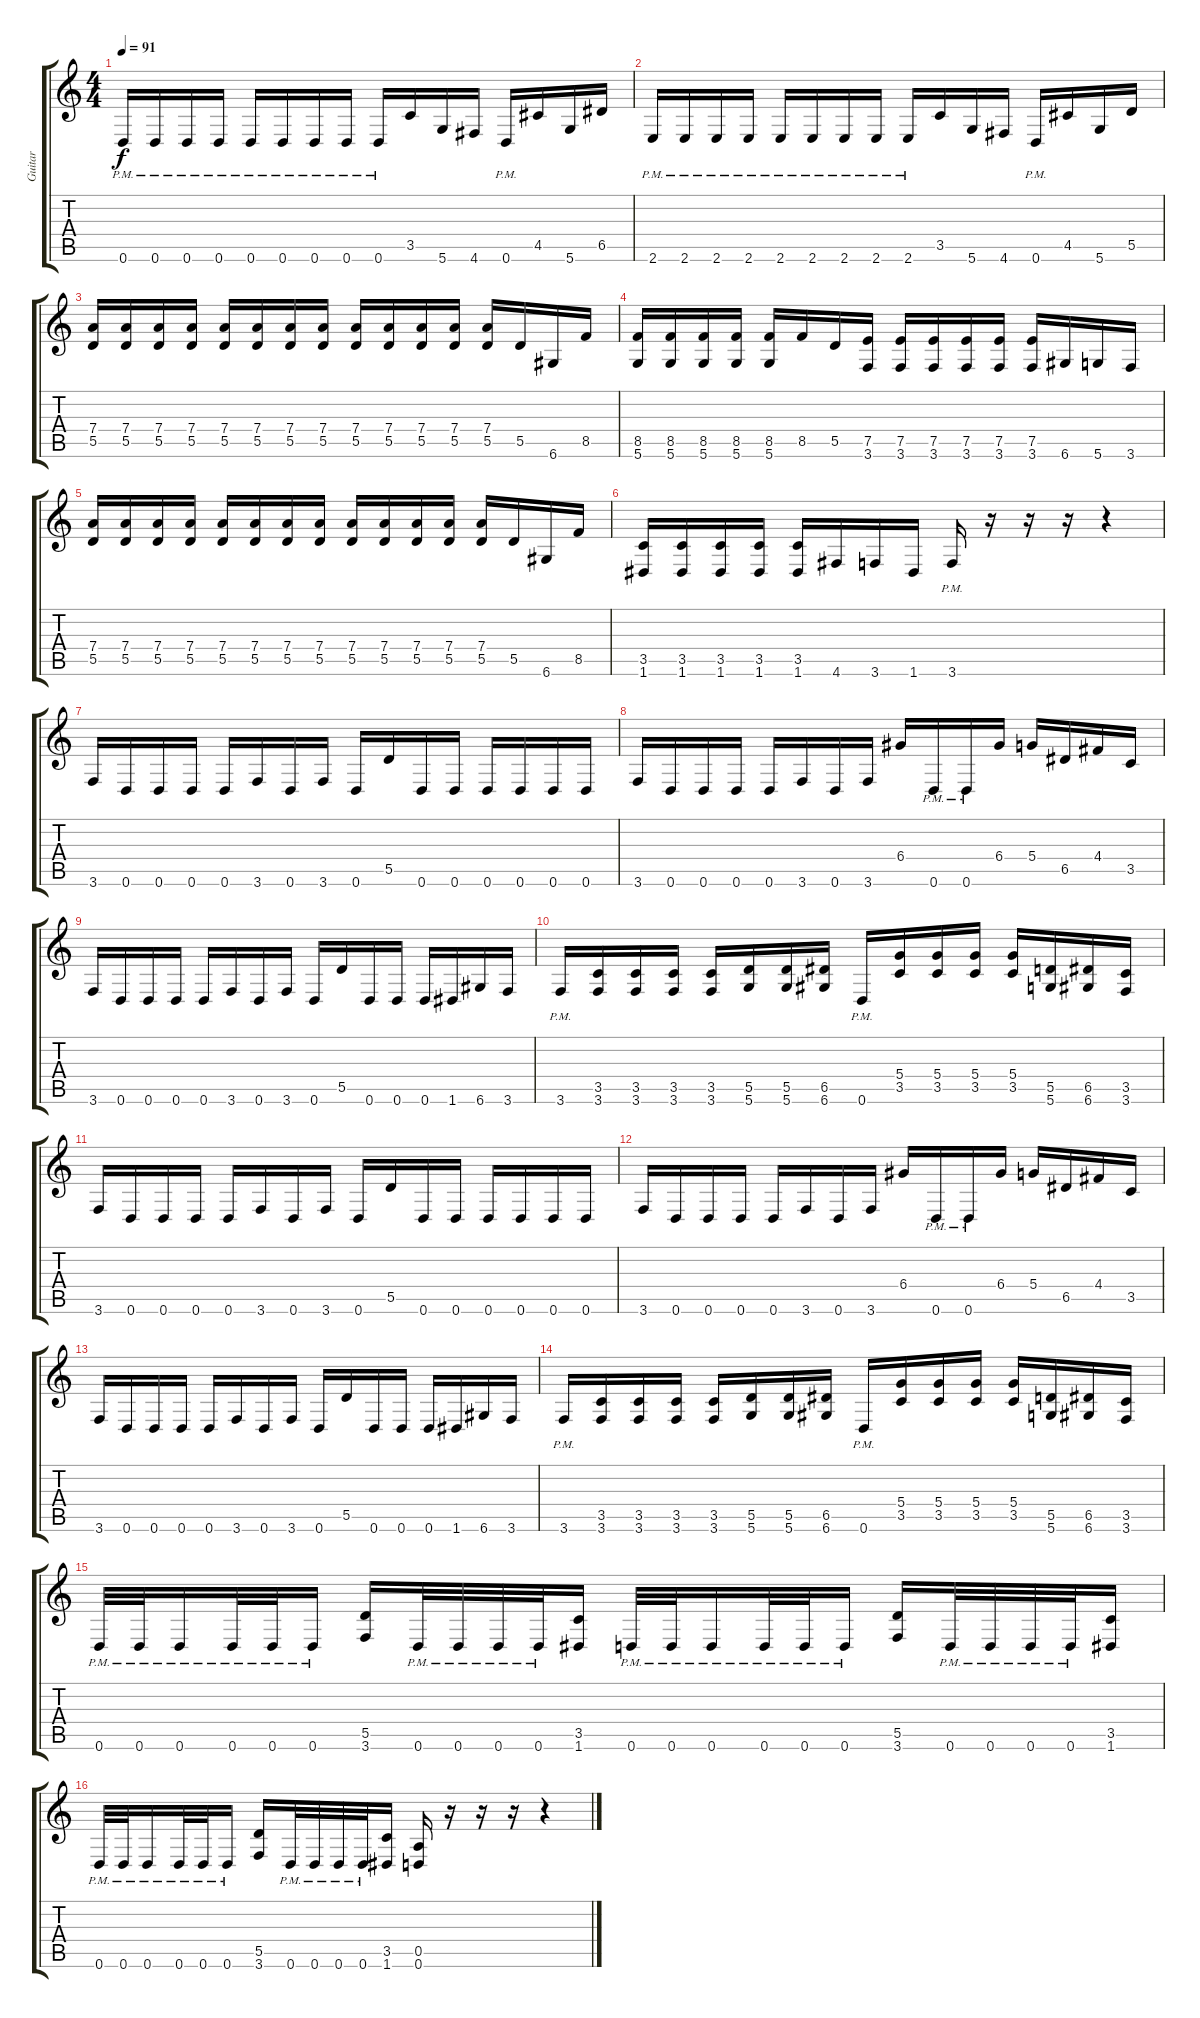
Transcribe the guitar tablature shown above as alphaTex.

\track ("Guitar" "Guitar") {instrument distortionguitar}
\staff {score tabs}
\tuning (E4 B3 G3 D3 A2 D2) {hide}
\ts (4 4)
\tempo 91
\clef g2
\ks c
0.6{pm}.16{dy f} 0.6{pm}.16 0.6{pm}.16 0.6{pm}.16 0.6{pm}.16 0.6{pm}.16 0.6{pm}.16 0.6{pm}.16 0.6{pm}.16 3.5.16 5.6.16 4.6.16 0.6{pm}.16 4.5.16 5.6.16 6.5.16 |
2.6{pm}.16 2.6{pm}.16 2.6{pm}.16 2.6{pm}.16 2.6{pm}.16 2.6{pm}.16 2.6{pm}.16 2.6{pm}.16 2.6{pm}.16 3.5.16 5.6.16 4.6.16 0.6{pm}.16 4.5.16 5.6.16 5.5.16 |
(7.4 5.5).16 (7.4 5.5).16 (7.4 5.5).16 (7.4 5.5).16 (7.4 5.5).16 (7.4 5.5).16 (7.4 5.5).16 (7.4 5.5).16 (7.4 5.5).16 (7.4 5.5).16 (7.4 5.5).16 (7.4 5.5).16 (7.4 5.5).16 5.5.16 6.6.16 8.5.16 |
(8.5 5.6).16 (8.5 5.6).16 (8.5 5.6).16 (8.5 5.6).16 (8.5 5.6).16 8.5.16 5.5.16 (7.5 3.6).16 (7.5 3.6).16 (7.5 3.6).16 (7.5 3.6).16 (7.5 3.6).16 (7.5 3.6).16 6.6.16 5.6.16 3.6.16 |
(7.4 5.5).16 (7.4 5.5).16 (7.4 5.5).16 (7.4 5.5).16 (7.4 5.5).16 (7.4 5.5).16 (7.4 5.5).16 (7.4 5.5).16 (7.4 5.5).16 (7.4 5.5).16 (7.4 5.5).16 (7.4 5.5).16 (7.4 5.5).16 5.5.16 6.6.16 8.5.16 |
(3.5 1.6).16 (3.5 1.6).16 (3.5 1.6).16 (3.5 1.6).16 (3.5 1.6).16 4.6.16 3.6.16 1.6.16 3.6{pm}.16 r.16 r.16 r.16 r.4 |
3.6.16 0.6.16 0.6.16 0.6.16 0.6.16 3.6.16 0.6.16 3.6.16 0.6.16 5.5.16 0.6.16 0.6.16 0.6.16 0.6.16 0.6.16 0.6.16 |
3.6.16 0.6.16 0.6.16 0.6.16 0.6.16 3.6.16 0.6.16 3.6.16 6.4.16 0.6{pm}.16 0.6{pm}.16 6.4.16 5.4.16 6.5.16 4.4.16 3.5.16 |
3.6.16 0.6.16 0.6.16 0.6.16 0.6.16 3.6.16 0.6.16 3.6.16 0.6.16 5.5.16 0.6.16 0.6.16 0.6.16 1.6.16 6.6.16 3.6.16 |
3.6{pm}.16 (3.5 3.6).16 (3.5 3.6).16 (3.5 3.6).16 (3.5 3.6).16 (5.5 5.6).16 (5.5 5.6).16 (6.5 6.6).16 0.6{pm}.16 (5.4 3.5).16 (5.4 3.5).16 (5.4 3.5).16 (5.4 3.5).16 (5.5 5.6).16 (6.5 6.6).16 (3.5 3.6).16 |
3.6.16 0.6.16 0.6.16 0.6.16 0.6.16 3.6.16 0.6.16 3.6.16 0.6.16 5.5.16 0.6.16 0.6.16 0.6.16 0.6.16 0.6.16 0.6.16 |
3.6.16 0.6.16 0.6.16 0.6.16 0.6.16 3.6.16 0.6.16 3.6.16 6.4.16 0.6{pm}.16 0.6{pm}.16 6.4.16 5.4.16 6.5.16 4.4.16 3.5.16 |
3.6.16 0.6.16 0.6.16 0.6.16 0.6.16 3.6.16 0.6.16 3.6.16 0.6.16 5.5.16 0.6.16 0.6.16 0.6.16 1.6.16 6.6.16 3.6.16 |
3.6{pm}.16 (3.5 3.6).16 (3.5 3.6).16 (3.5 3.6).16 (3.5 3.6).16 (5.5 5.6).16 (5.5 5.6).16 (6.5 6.6).16 0.6{pm}.16 (5.4 3.5).16 (5.4 3.5).16 (5.4 3.5).16 (5.4 3.5).16 (5.5 5.6).16 (6.5 6.6).16 (3.5 3.6).16 |
0.6{pm}.32 0.6{pm}.32 0.6{pm}.16 0.6{pm}.32 0.6{pm}.32 0.6{pm}.16 (5.5 3.6).16 0.6{pm}.32 0.6{pm}.32 0.6{pm}.32 0.6{pm}.32 (3.5 1.6).16 0.6{pm}.32 0.6{pm}.32 0.6{pm}.16 0.6{pm}.32 0.6{pm}.32 0.6{pm}.16 (5.5 3.6).16 0.6{pm}.32 0.6{pm}.32 0.6{pm}.32 0.6{pm}.32 (3.5 1.6).16 |
0.6{pm}.32 0.6{pm}.32 0.6{pm}.16 0.6{pm}.32 0.6{pm}.32 0.6{pm}.16 (5.5 3.6).16 0.6{pm}.32 0.6{pm}.32 0.6{pm}.32 0.6{pm}.32 (3.5 1.6).16 (0.5 0.6).16 r.16 r.16 r.16 r.4
